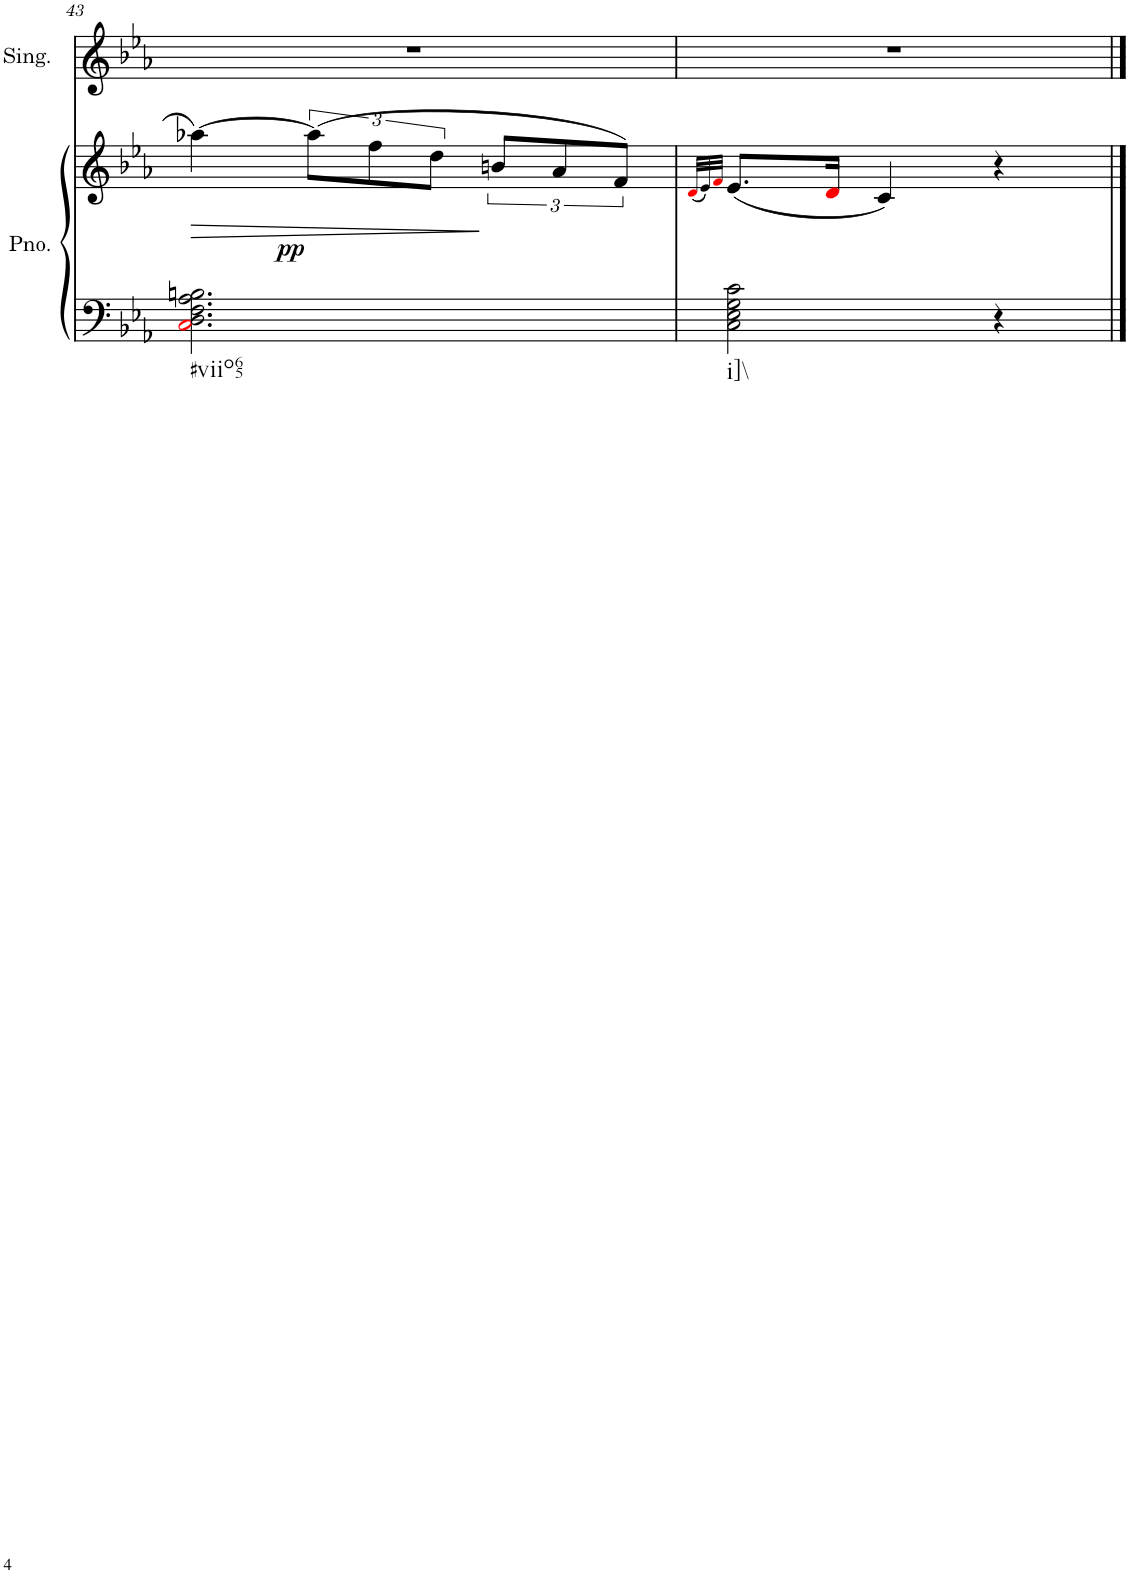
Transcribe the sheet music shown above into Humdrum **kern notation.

**kern	**kern	**dynam	**kern
*part2	*part2	*part2	*part1
*staff3	*staff2	*staff2/3	*staff1
*I"Pianoforte	*	*	*I"Singstimme
*I'Pno.	*	*	*I'Sing.
!!LO:PB:g=z
*clefF4	*clefG2	*	*clefG2
*k[b-e-a-]	*k[b-e-a-]	*	*k[b-e-a-]
*M3/4	*M3/4	*	*M3/4
=43	=43	=43	=43
!LO:TX:b:t=#viio65	!	!	!
!	!	!LO:HP:b	!
!	!	!LO:DY:n=1:a=2	!
2.Ci\ 2.D\ 2.F\ 2.A-\ 2.Bn\	[4aa-X\	> pp	2.r
.	(12aa-\L]	.	.
.	12ff\	.	.
.	12dd\J	.	.
.	12bn/L	.	.
.	12a-/	.	.
.	12f/J)	.	.
.	.	]	.
=44	=44	=44	=44
.	(32qdi/LLL	.	.
.	32qe-/)	.	.
.	32qfi/JJJ	.	.
!LO:TX:b:t=i]\\	!	!	!
2C\ 2E-\ 2G\ 2c\	(8.e-/L	.	2.r
.	16di/Jk	.	.
.	4c/)	.	.
4r	4r	.	.
==	==	==	==
*-	*-	*-	*-
